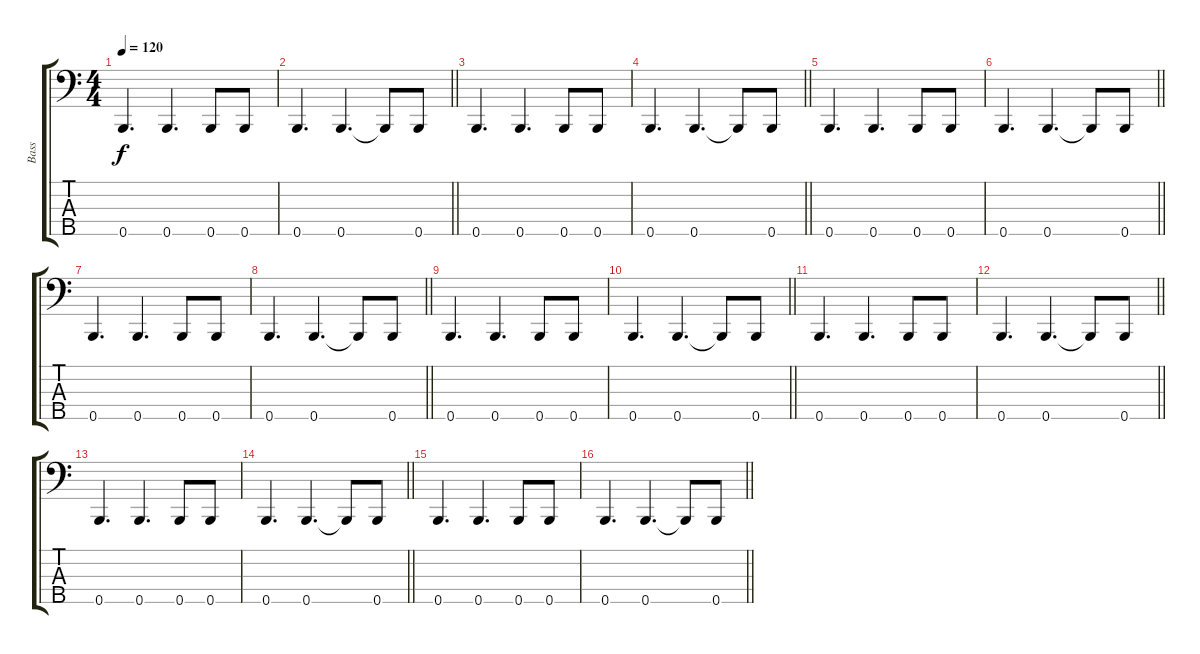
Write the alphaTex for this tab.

\track ("Bass" "Bass") {instrument electricbassfinger}
\staff {score tabs}
\tuning (G2 D2 A1 E1 B0) {hide}
\ts (4 4)
\tempo 120
\clef f4
\ks c
0.5.4{d dy f} 0.5.4{d} 0.5.8 0.5.8 |
\barLineRight lightlight
0.5.4{d} 0.5.4{d} 0.5{t}.8 0.5.8 |
0.5.4{d} 0.5.4{d} 0.5.8 0.5.8 |
\barLineRight lightlight
0.5.4{d} 0.5.4{d} 0.5{t}.8 0.5.8 |
0.5.4{d} 0.5.4{d} 0.5.8 0.5.8 |
\barLineRight lightlight
0.5.4{d} 0.5.4{d} 0.5{t}.8 0.5.8 |
0.5.4{d} 0.5.4{d} 0.5.8 0.5.8 |
\barLineRight lightlight
0.5.4{d} 0.5.4{d} 0.5{t}.8 0.5.8 |
0.5.4{d} 0.5.4{d} 0.5.8 0.5.8 |
\barLineRight lightlight
0.5.4{d} 0.5.4{d} 0.5{t}.8 0.5.8 |
0.5.4{d} 0.5.4{d} 0.5.8 0.5.8 |
\barLineRight lightlight
0.5.4{d} 0.5.4{d} 0.5{t}.8 0.5.8 |
0.5.4{d} 0.5.4{d} 0.5.8 0.5.8 |
\barLineRight lightlight
0.5.4{d} 0.5.4{d} 0.5{t}.8 0.5.8 |
0.5.4{d} 0.5.4{d} 0.5.8 0.5.8 |
\barLineRight lightlight
0.5.4{d} 0.5.4{d} 0.5{t}.8 0.5.8
